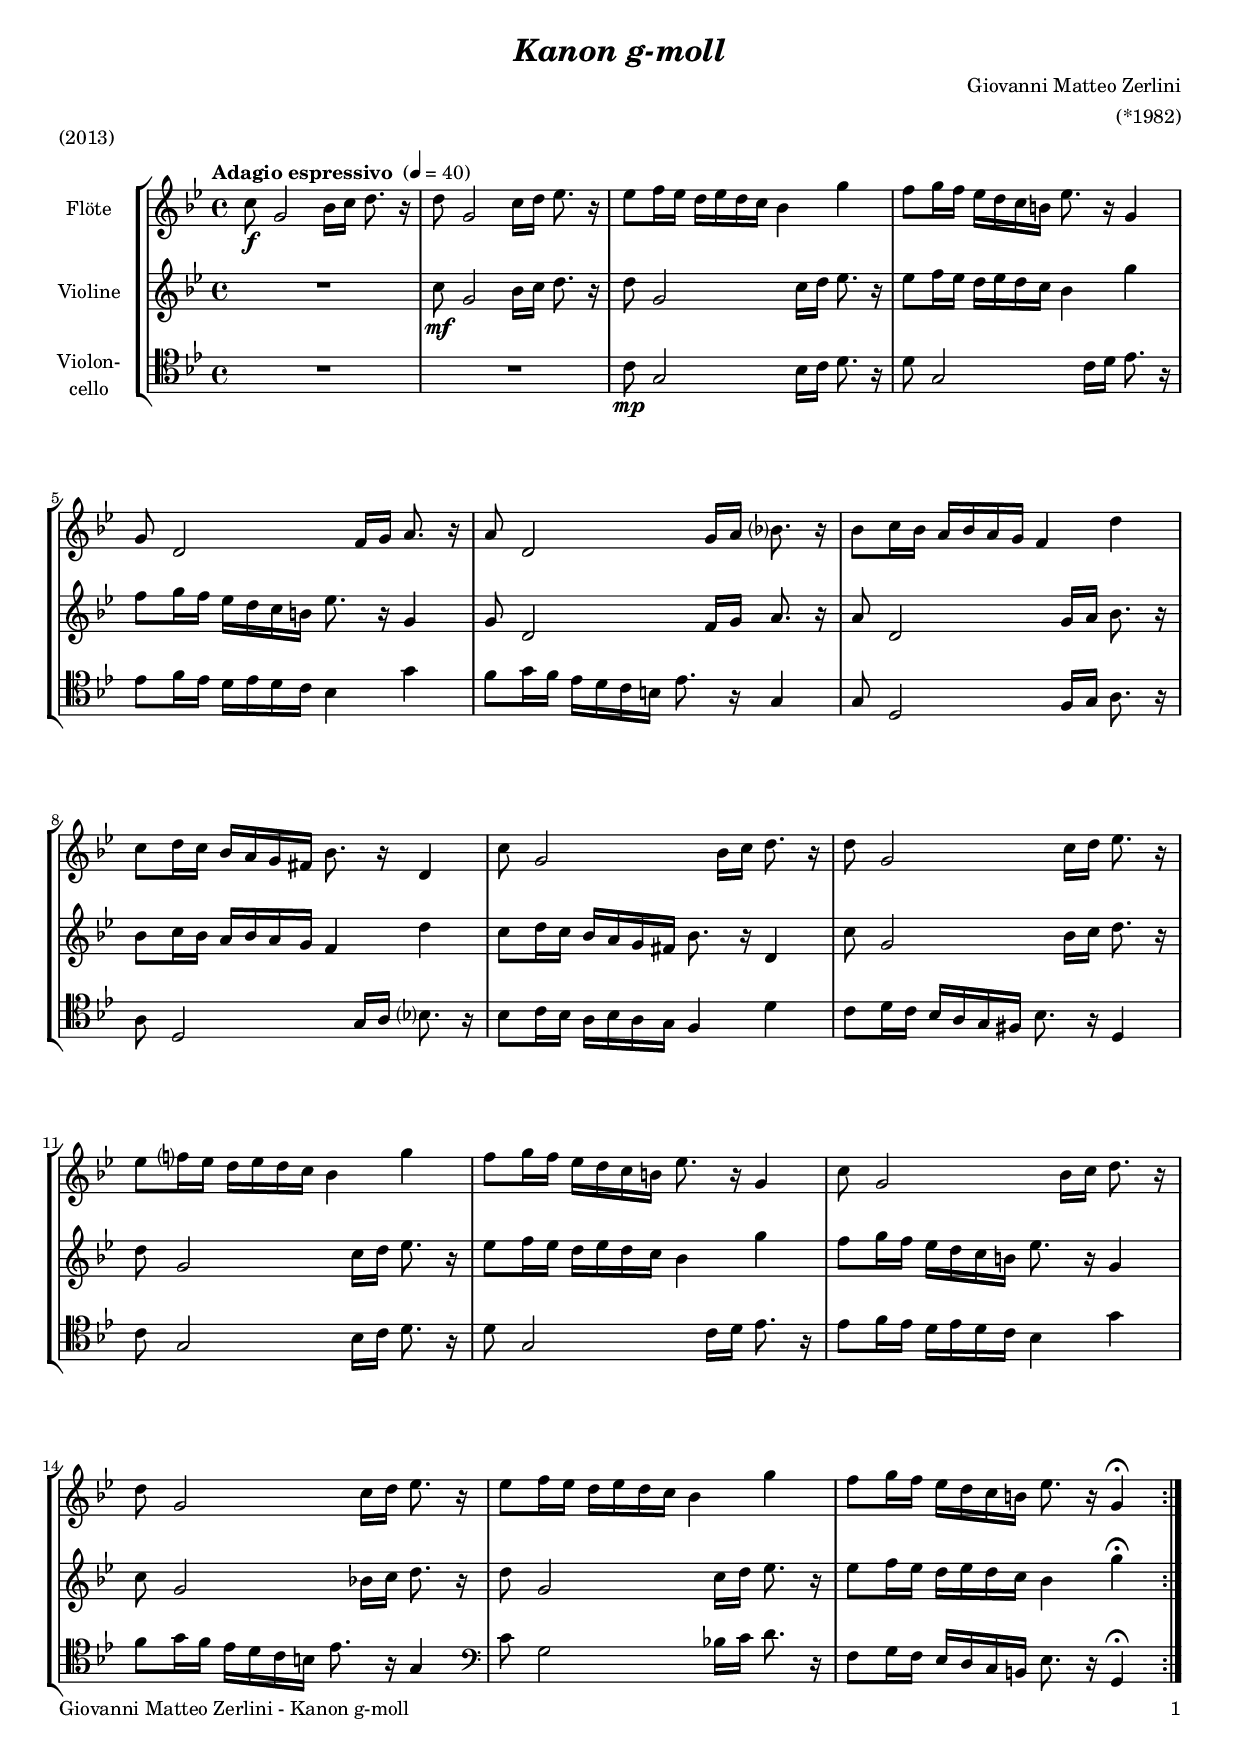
\version "2.24.4"
\include "deutsch.ly"

#(set-global-staff-size 17)

\header {
  title     = \markup \bold \italic "Kanon g-moll"
  composer  = "Giovanni Matteo Zerlini"
  arranger  = "(*1982)"
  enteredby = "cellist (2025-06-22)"
  piece     = "(2013)"
}

voiceconsts = {
  \key g \minor
  \time 4/4
  \clef "treble"
%  \numericTimeSignature
  \compressEmptyMeasures
  % Set default beaming for all staves
%  \set Timing.beamExceptions = #'()
%  \set Timing.baseMoment     = #(ly:make-moment 1 4)
%  \set Timing.beatStructure  = #'(1 1 1 1)
  \tempo "Adagio espressivo " 4=40
}

mifl = "flute"
mist = "string ensemble 1"
mivl = "violin"
mivc = "cello"
mipz = "pizzicato strings"

va = \relative c'' {
  \voiceconsts

  \repeat volta 2 {
    c8\f g2
    b16 c d8. r16
    d8 g,2 c16 d es8. r16
    es8 f16 es d es d c b4 g'
    f8 g16 f es d c h es8. r16 g,4

    g8 d2 f16 g a8. r16
    a8 d,2 g16 a b?8. r16
    b8 c16 b a b a g f4 d'

    c8 d16 c b a g fis b8. r16 d,4
    c'8 g2 b16 c d8. r16
    d8 g,2 c16 d es8. r16
    es8 f?16 es d es d c b4 g'

    f8 g16 f es d c h es8. r16 g,4
    c8 g2 b16 c d8. r16
    d8 g,2 c16 d es8. r16
    es8 f16 es d es d c b4 g'

    f8 g16 f es d c h es8. r16 g,4\fermata
  }
}

vb = \relative c'' {
  \voiceconsts

  \repeat volta 2 {
    R1
    c8\mf g2 b16 c d8. r16
    d8 g,2 c16 d es8. r16
    es8 f16 es d es d c b4 g'

    f8 g16 f es d c h es8. r16 g,4
    g8 d2 f16 g a8. r16
    a8 d,2 g16 a b8. r16

    b8 c16 b a b a g f4 d'
    c8 d16 c b a g fis b8. r16 d,4
    c'8 g2 b16 c d8. r16
    d8 g,2 c16 d es8. r16

    es8 f16 es d es d c b4 g'
    f8 g16 f es d c h es8. r16 g,4
    c8 g2 b!16 c d8. r16
    d8 g,2 c16 d es8. r16

    es8 f16 es d es d c b4 g'\fermata
  }
}

vc = \relative c' {
  \voiceconsts
  \clef "tenor"

  \repeat volta 2 {
    R1*2
    c8\mp g2 b16 c d8. r16
    d8 g,2 c16 d es8. r16

    es8 f16 es d es d c b4 g'
    f8 g16 f es d c h es8. r16 g,4
    g8 d2 f16 g a8. r16

    a8 d,2 g16 a b?8. r16
    b8 c16 b a b a g f4 d'
    c8 d16 c b a g fis b8. r16 d,4
    c'8 g2 b16 c d8. r16

    d8 g,2 c16 d es8. r16
    es8 f16 es d es d c b4 g'
    f8 g16 f es d c h es8. r16 g,4 \clef "bass"
    c8 g2 b!16 c d8. r16

    f,8 g16 f es d c h es8. r16 g,4\fermata
  }
}


music = \new StaffGroup <<
      \new Staff {
	\set Staff.midiInstrument = \mifl
	\set Staff.instrumentName = \markup \center-column { "Flöte" }
	\transpose g g { \va }
      }

      \new Staff {
	\set Staff.midiInstrument = \mivl
	\set Staff.instrumentName = \markup \center-column { "Violine" }
	\transpose g g { \vb }
      }

      \new Staff {
	\set Staff.midiInstrument = \mivc
	\set Staff.instrumentName = \markup \center-column { "Violon-" "cello" }
	\transpose g g { \vc }
      }
>>

\book {
   \paper {
    print-page-number = ##t
    print-first-page-number = ##t
    ragged-last-bottom = ##f
    oddHeaderMarkup = \markup \null
    evenHeaderMarkup = \markup \null
    oddFooterMarkup = \markup {
      \fill-line {
        \if \should-print-page-number
        "Giovanni Matteo Zerlini - Kanon g-moll" \fromproperty #'page:page-number-string
      }
    }
    evenFooterMarkup = \oddFooterMarkup
  } \score {
    \music
    \layout {}
  }

  \score {
    \unfoldRepeats \music

    \midi {
      \context {
        \Score
      }
    }
  }
}